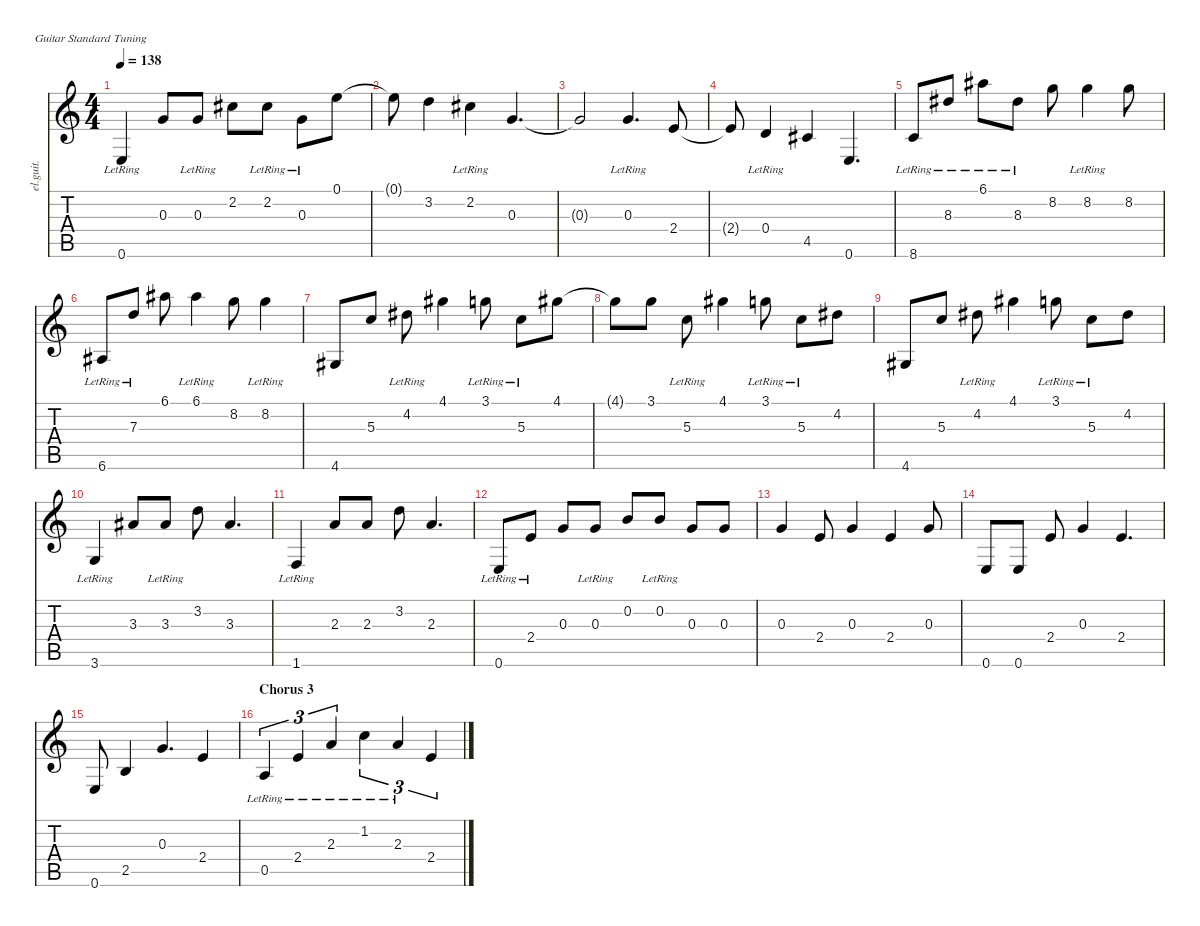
\defaultSystemsLayout 4
\hideDynamics
\bracketExtendMode nobrackets
\otherSystemsTrackNameOrientation horizontal
\track ("Guitar 1 (Lead)" "el.guit.") {instrument electricguitarclean}
\staff {score tabs}
\tuning (E4 B3 G3 D3 A2 E2)
\ts (4 4)
\tempo 138
\clef g2
\ks c
0.6{lr}.4{dy f beam Up} 0.3.8{beam Up} 0.3{lr}.8{beam Up} 2.2{acc #}.8{beam Down} 2.2{lr acc #}.8{beam Down} 0.3{lr}.8{beam Down} 0.1.8{beam Down} |
0.1{t}.8{beam Down} 3.2.4{beam Down} 2.2{lr acc #}.4{beam Down} 0.3.4{d beam Up} |
0.3{t}.2{beam Up} 0.3{lr}.4{d beam Up} 2.4.8{beam Up} |
2.4{t}.8{beam Up} 0.4{lr}.4{beam Up} 4.5{acc #}.4{beam Up} 0.6.4{d beam Up} |
8.6{lr}.8{beam Up} 8.3{lr acc #}.8{beam Up} 6.1{lr acc #}.8{beam Down} 8.3{lr acc #}.8{beam Down} 8.2.8{beam Down} 8.2{lr}.4{beam Down} 8.2.8{beam Down} |
6.6{lr acc #}.8{beam Up} 7.3{lr}.8{beam Up} 6.1{acc #}.8{beam Down} 6.1{lr acc #}.4{beam Down} 8.2.8{beam Down} 8.2{lr}.4{beam Down} |
4.6{acc #}.8{beam Up} 5.3.8{beam Up} 4.2{lr acc #}.8{beam Down} 4.1{acc #}.4{beam Down} 3.1{lr}.8{beam Down} 5.3{lr}.8{beam Down} 4.1{acc #}.8{beam Down} |
4.1{t acc #}.8{beam Down} 3.1.8{beam Down} 5.3{lr}.8{beam Down} 4.1{acc #}.4{beam Down} 3.1{lr}.8{beam Down} 5.3{lr}.8{beam Down} 4.2{acc #}.8{beam Down} |
4.6{acc #}.8{beam Up} 5.3.8{beam Up} 4.2{lr acc #}.8{beam Down} 4.1{acc #}.4{beam Down} 3.1{lr}.8{beam Down} 5.3{lr}.8{beam Down} 4.2{acc #}.8{beam Down} |
3.6{lr}.4{beam Up} 3.3{acc #}.8{beam Up} 3.3{lr acc #}.8{beam Up} 3.2.8{beam Down} 3.3{acc #}.4{d beam Up} |
1.6{lr}.4{beam Up} 2.3.8{beam Up} 2.3.8{beam Up} 3.2.8{beam Down} 2.3.4{d beam Up} |
0.6{lr}.8{dy mp beam Up} 2.4{lr}.8{beam Up} 0.3.8{beam Up} 0.3{lr}.8{beam Up} 0.2.8{beam Up} 0.2{lr}.8{beam Up} 0.3.8{beam Up} 0.3.8{beam Up} |
0.3.4{beam Up} 2.4.8{beam Up} 0.3.4{beam Up} 2.4.4{beam Up} 0.3.8{dy ff beam Up} |
0.6.8{dy f beam Up} 0.6.8{beam Up} 2.4.8{beam Up} 0.3.4{beam Up} 2.4.4{d beam Up} |
0.6.8{beam Up} 2.5.4{beam Up} 0.3.4{d beam Up} 2.4.4{beam Up} |
\section ("" "Chorus 3")
0.5{lr}.4{tu (3 2) beam Up} 2.4{lr}.4{tu (3 2) beam Up} 2.3{lr}.4{tu (3 2) beam Up} 1.2{lr}.4{tu (3 2) beam Down} 2.3{lr}.4{tu (3 2) beam Up} 2.4.4{tu (3 2) beam Up}
